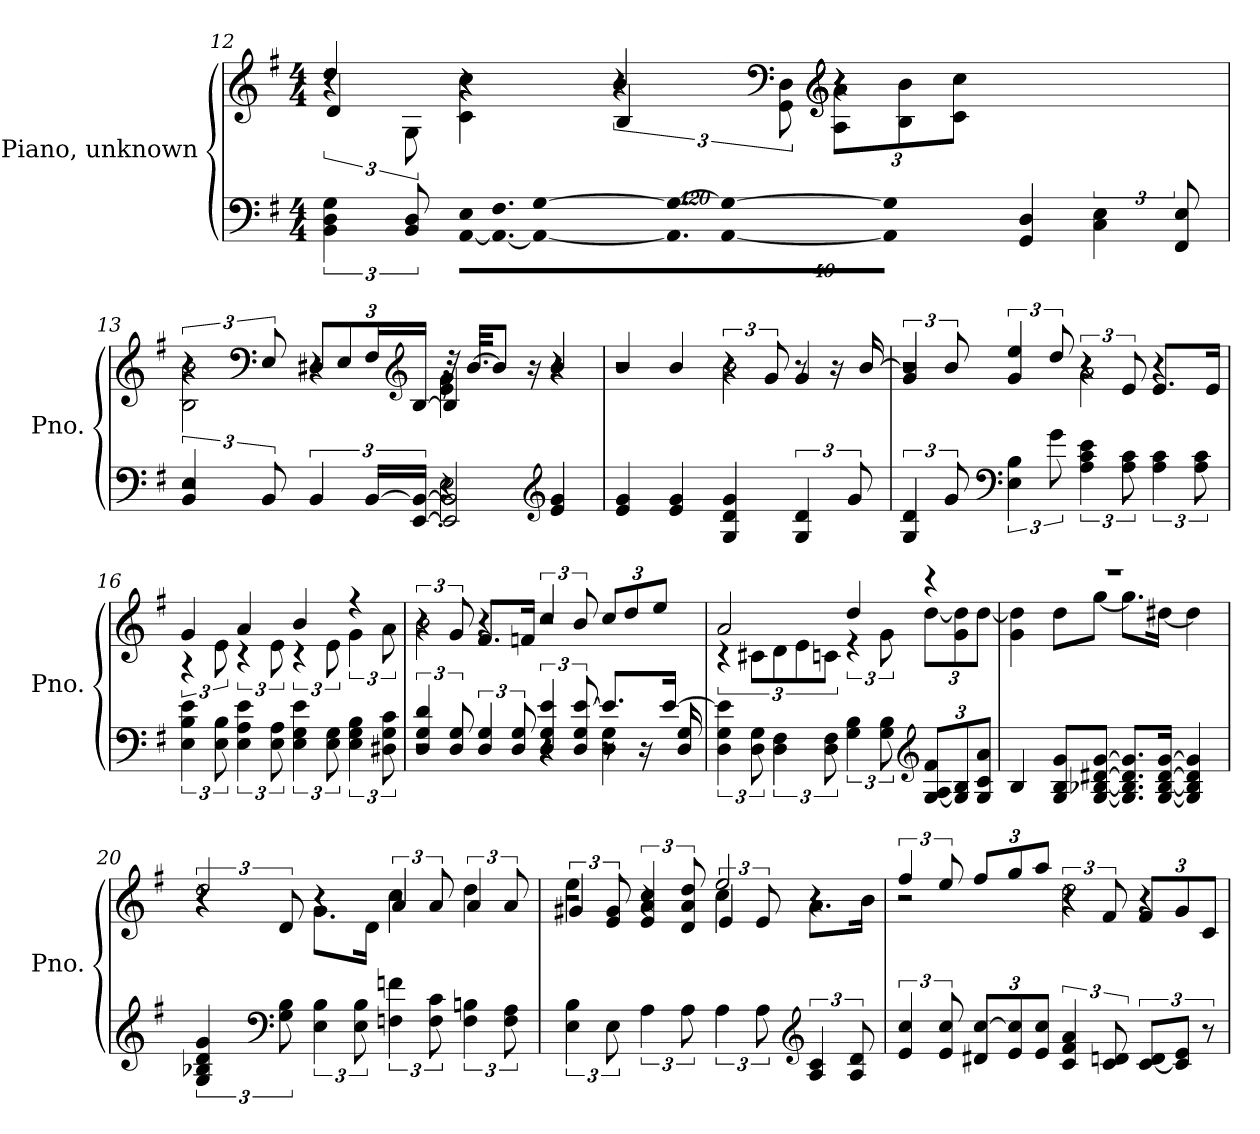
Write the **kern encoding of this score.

**kern	**kern
*part1	*part1
*staff2	*staff1
*I"Piano, unknown	*
*I'Pno.	*
!!LO:PB:g=z
*clefF4	*clefG2
*k[f#]	*k[f#]
*M4/4	*M4/4
=12	=12
*	*^
*	*	*^
6BB\ 6D\ 6G\	4dd/	6r	4d/
12BB/ 12D/	.	12G\	.
*Xbrackettup	*	*	*
!LO:N:vis=32	!	!	!
[640%23AA\ 640%23E\LLL	4r	4c\ 4cc\	4r
!LO:N:vis=32.	!	!	!
1920%103AA\_ 1920%103F#\	.	.	.
!LO:N:vis=64	!	!	!
960%17AA\_ [960%17G\K	.	.	.
!LO:N:vis=32.	!	!	!
1920%103AA\] 1920%103G\_	.	.	.
!LO:N:vis=64	!	!	!
[960%17AA\ 960%17G\_JK	.	.	.
!LO:N:vis=16	!	!	!
1920%137AA\] 1920%137G\]JJ	.	.	.
4GG/ 4D/	4b/	6r	4B/
*	*clefF4	*	*
.	.	12GG\ 12D\	.
*	*clefG2	*	*
*brackettup	*	*Xbrackettup	*
6C\ 6E\	4r	12A\ 12a\L	4r
.	.	12B\ 12b\	.
12FF#/ 12E/	.	12c\ 12cc\J	.
=13	=13	=13	=13
*^	*	*	*
*	*^	*	*	*
*	*	*	*brackettup	*	*
2r	2r	6BB/ 6E/	6r	2B\ 2b\	4r
*	*	*	*clefF4	*	*
.	.	12BB/	12E/	.	.
*	*	*	*	*	*Xbrackettup
.	.	6BB/	4r	.	12D#X/L
.	.	.	.	.	12E/
.	.	[24BB/LL	.	.	24F#/L
*	*	*	*clefG2	*	*
.	.	[24EE/ 24BB/_JJ	.	.	[24B/JJ
4r	2E'\	2EE/] 2BB/]	64r	4e\ 4g\	4B/]
.	.	.	[32.b/KKL	.	.
.	.	.	8b/J]	.	.
.	.	.	16r	.	.
*clefG2	*	*	*	*	*
4e/ 4g/	.	.	4b/	4r	4r
*v	*v	*v	*	*	*
!!LO:LB:g=z	!!	!!
=14	=14	=14	=14
4e/ 4g/	4b/	2r	2r
4e/ 4g/	4b/	.	.
*	*brackettup	*	*
4G/ 4d/ 4g/	6r	2b\	4r
.	12g/	.	.
6G/ 6d/	8r	.	4g/
.	16r	.	.
12g/	.	.	.
.	[16b/	.	.
=15	=15	=15	=15
6G/ 6d/	6g/ 6b/]	2r	2r
12g/	12b/	.	.
*clefF4	*	*	*
6E\ 6B\	6g/ 6ee/	.	.
12g\	12dd/	.	.
6A\ 6c\ 6e\	6r	2a\	4r
12A\ 12c\	12e/	.	.
6A\ 6c\	4r	.	8.e/L
12A\ 12c\	.	.	.
.	.	.	16e/Jk
*	*	*v	*v
=16	=16	=16
6E\ 6B\ 6e\	4g/	6r
12E\ 12B\	.	12e\
6E\ 6A\ 6e\	4a/	6r
12E\ 12A\	.	12e\
6E\ 6G\ 6e\	4b/	6r
12E\ 12G\	.	12e\
6E\ 6G\ 6B\	4r	6g\
12D#X\ 12G\ 12c\	.	12a\
=17	=17	=17
*^	*	*^
*	*^	*	*	*
6D/ 6G/ 6d/	2r	2r	6r	2b\	4r
12D/ 12G/	.	.	12g/	.	.
6D/ 6G/	.	.	4r	.	8.f#/L
12D/ 12G/	.	.	.	.	.
.	.	.	.	.	16fn/Jk
6D/ 6G/ 6e/	4r	4r	6cc/	2r	2r
12D/ 12G/ [12e/	.	.	12b/	.	.
*	*	*	*Xbrackettup	*	*
8.e/L]	4D\ 4G\	8r	12cc/L	.	.
.	.	.	12dd/	.	.
.	.	16r	.	.	.
.	.	.	12ee/J	.	.
[16e/Jk	.	16D/ 16G/	.	.	.
*v	*v	*v	*	*	*
*	*	*v	*v
!!LO:LB:g=z
=18	=18	=18
*	*	*brackettup
6D\ 6G\ 6e\]	2a/	6r
12D\ 12G\	.	12c#X\L
6D\ 6F#\	.	12d\
.	.	12e\
12D\ 12F#\	.	12cn\J
6G\ 6B\	4dd/	6r
12G\ 12B\	.	12g\
*clefG2	*	*
*Xbrackettup	*	*Xbrackettup
[12G/ 12A/ 12f#/L	4r	[12dd\L
12G/] 12B/	.	12g\ 12dd\]
12G/ 12c/ 12a/J	.	[12dd\J
=19	=19	=19
4B/	1r	4g\ 4dd\]
8G/ 8B/ 8g/L	.	8dd\L
[8G/ [8B-X/ [8d#X/ [8g/J	.	[8gg\J
8.G/] 8.B-/] 8.d#/] 8.g/]L	.	8.gg\L]
[16G/ [16B-/ [16d#/ [16g/Jk	.	[16dd#X\Jk
4G/] 4B-/] 4d#/] 4g/]	.	4dd#\]
=20	=20	=20
*	*	*^
*brackettup	*	*	*brackettup
6G/ 6B-X/ 6d/ 6g/	2dd/	4r	6r
*clefF4	*	*	*
12G\ 12B-\	.	.	12d/
6E\ 6B-\	.	8.g\L	4r
12E\ 12B-\	.	.	.
.	.	16d\Jk	.
6Fn\ 6fn\	2r	4cc\	6a/
12F\ 12c\	.	.	12a/
6F\ 6Bn\	.	4dd\	6a/
12F\ 12A\	.	.	12a/
!!LO:LB:g=z	!!	!!
=21	=21	=21	=21
6E\ 6B\	2r	4ee\	6g#X/
12E\	.	.	12e/ 12g#/
6A\	.	4r	6e/ 6a/ 6cc/
12A\	.	.	12d/ 12a/ 12dd/
6A\	2ee/	4cc\	6e/
12A\	.	.	12e/
*clefG2	*	*	*
6A/ 6c/	.	8.a\L	4r
12A/ 12d/	.	.	.
.	.	16b\Jk	.
=22	=22	=22	=22
6e/ 6cc/	6ff#/	2r	2r
12e/ 12cc/	12ee/	.	.
*Xbrackettup	*Xbrackettup	*	*
12d#X/ [12cc/L	12ff#/L	.	.
12e/ 12cc/]	12gg/	.	.
12e/ 12cc/J	12aa/J	.	.
*brackettup	*brackettup	*	*
6c/ 6f#/ 6a/	6r	2dd\	4r
12c/ 12dn/	12f#/	.	.
*	*	*	*Xbrackettup
[12c/ 12d/L	4r	.	12f#/L
12c/] 12e/J	.	.	12g/
12r	.	.	12c/J
*	*v	*v	*v
=	=
*-	*-
